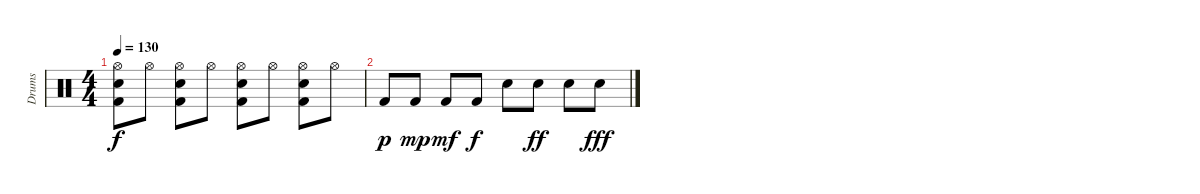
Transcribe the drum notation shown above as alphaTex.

\track ("Drums" "Drums") {instrument percussion}
\staff {score}
\articulation defaults
\ts (4 4)
\tempo 130
\clef neutral
\ks c
("Kick (hit) 2" "Hi-Hat (open)" "Snare (hit) 2").8{dy f} "Hi-Hat (open)".8 ("Kick (hit) 2" "Hi-Hat (open)" "Snare (hit) 2").8 "Hi-Hat (open)".8 ("Kick (hit) 2" "Hi-Hat (open)" "Snare (hit) 2").8 "Hi-Hat (open)".8 ("Kick (hit) 2" "Hi-Hat (open)" "Snare (hit) 2").8 "Hi-Hat (open)".8 |
"Kick (hit) 2".8{dy p} "Kick (hit) 2".8{dy mp} "Kick (hit) 2".8{dy mf} "Kick (hit) 2".8{dy f} "Snare (hit) 2".8 "Snare (hit) 2".8{dy ff} "Snare (hit) 2".8 "Snare (hit) 2".8{dy fff}
